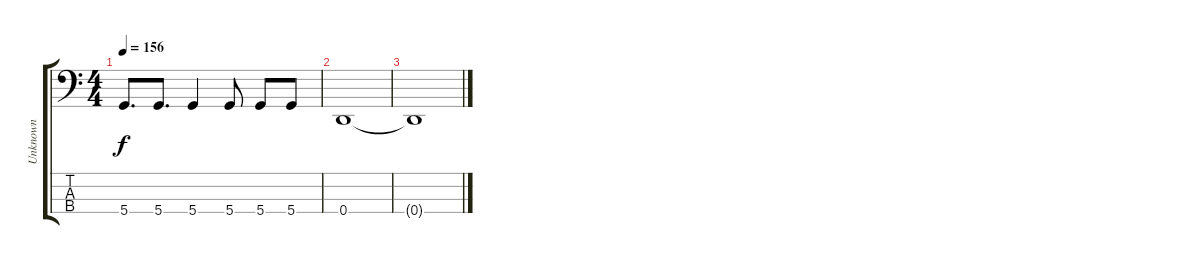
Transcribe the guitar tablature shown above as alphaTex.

\track ("Unknown" "Unknown") {instrument electricbassfinger}
\staff {score tabs}
\tuning (G2 D2 A1 D1) {hide}
\ts (4 4)
\tempo 156
\clef f4
\ks c
5.4.8{d dy f} 5.4.8{d} 5.4.4 5.4.8 5.4.8 5.4.8 |
0.4.1 |
0.4{t}.1
